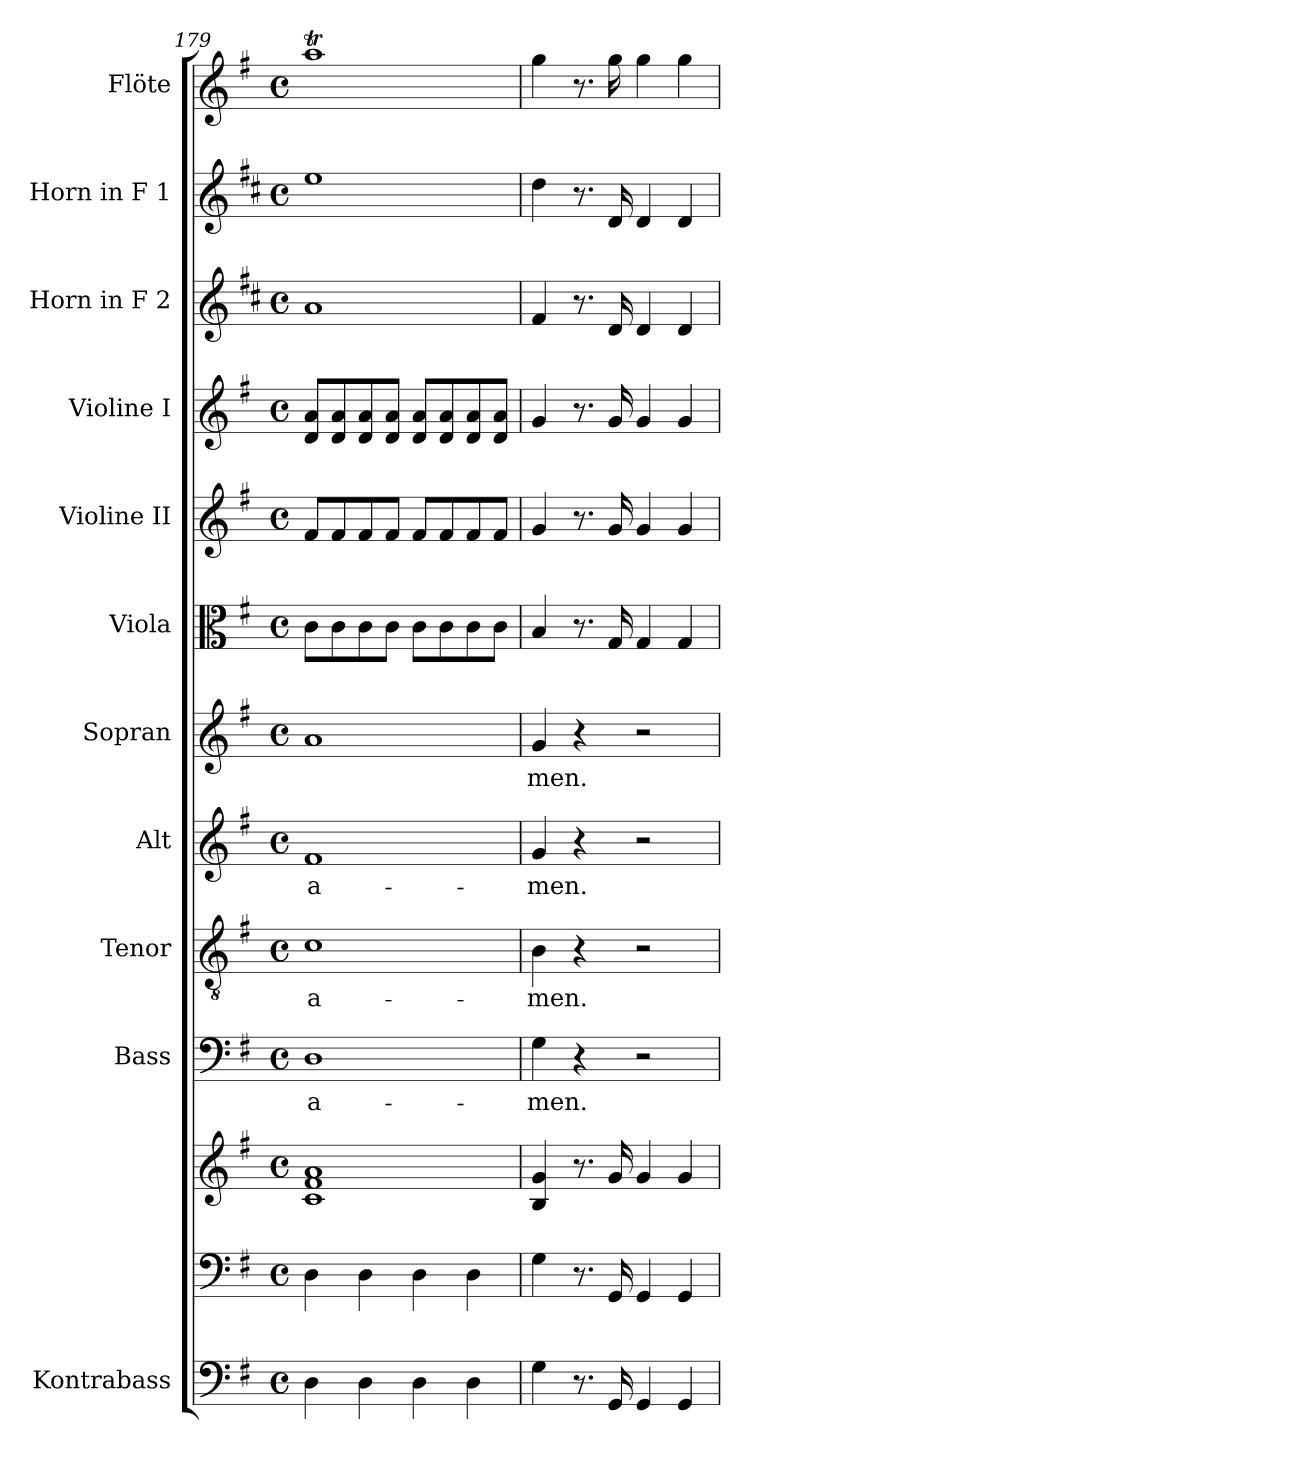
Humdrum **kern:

**kern	**kern	**kern	**kern	**text	**kern	**text	**kern	**text	**kern	**text	**kern	**kern	**kern	**kern	**kern	**kern
*part12	*part11	*part11	*part10	*part10	*part9	*part9	*part8	*part8	*part7	*part7	*part6	*part5	*part4	*part3	*part2	*part1
*staff13	*staff12	*staff11	*staff10	*staff10	*staff9	*staff9	*staff8	*staff8	*staff7	*staff7	*staff6	*staff5	*staff4	*staff3	*staff2	*staff1
*I"Kontrabass	*	*	*I"Bass	*	*I"Tenor	*	*I"Alt	*	*I"Sopran	*	*I"Viola	*I"Violine II	*I"Violine I	*I"Horn in F 2	*I"Horn in F 1	*I"Flöte
*I'Kb.	*	*	*I'B.	*	*I'T.	*	*I'A.	*	*I'S.	*	*I'Vla.	*I'Vl. II	*I'Vl. I	*	*	*I'Fl.
*clefF4	*clefF4	*clefG2	*clefF4	*	*clefGv2	*	*clefG2	*	*clefG2	*	*clefC3	*clefG2	*clefG2	*clefG2	*clefG2	*clefG2
*ITrd7c12	*	*	*	*	*	*	*	*	*	*	*	*	*	*ITrd4c7	*ITrd4c7	*
*k[f#]	*k[f#]	*k[f#]	*k[f#]	*	*k[f#]	*	*k[f#]	*	*k[f#]	*	*k[f#]	*k[f#]	*k[f#]	*k[f#]	*k[f#]	*k[f#]
*G:	*G:	*G:	*G:	*	*G:	*	*G:	*	*G:	*	*G:	*G:	*G:	*G:	*G:	*G:
*M4/4	*M4/4	*M4/4	*M4/4	*	*M4/4	*	*M4/4	*	*M4/4	*	*M4/4	*M4/4	*M4/4	*M4/4	*M4/4	*M4/4
*met(c)	*met(c)	*met(c)	*met(c)	*	*met(c)	*	*met(c)	*	*met(c)	*	*met(c)	*met(c)	*met(c)	*met(c)	*met(c)	*met(c)
=179	=179	=179	=179	=179	=179	=179	=179	=179	=179	=179	=179	=179	=179	=179	=179	=179
!	!	!	!	!LO:LY:b	!	!LO:LY:b	!	!LO:LY:b	!	!	!	!	!	!	!	!
4DD\	4D\	1c 1f# 1a	1D	a-	1c	a-	1f#	a-	1a	.	8c\L	8f#/L	8d/ 8a/L	1d	1a	1aaT
.	.	.	.	.	.	.	.	.	.	.	8c\	8f#/	8d/ 8a/	.	.	.
4DD\	4D\	.	.	.	.	.	.	.	.	.	8c\	8f#/	8d/ 8a/	.	.	.
.	.	.	.	.	.	.	.	.	.	.	8c\J	8f#/J	8d/ 8a/J	.	.	.
4DD\	4D\	.	.	.	.	.	.	.	.	.	8c\L	8f#/L	8d/ 8a/L	.	.	.
.	.	.	.	.	.	.	.	.	.	.	8c\	8f#/	8d/ 8a/	.	.	.
4DD\	4D\	.	.	.	.	.	.	.	.	.	8c\	8f#/	8d/ 8a/	.	.	.
.	.	.	.	.	.	.	.	.	.	.	8c\J	8f#/J	8d/ 8a/J	.	.	.
=180	=180	=180	=180	=180	=180	=180	=180	=180	=180	=180	=180	=180	=180	=180	=180	=180
!	!	!	!	!LO:LY:b	!	!LO:LY:b	!	!LO:LY:b	!	!LO:LY:b	!	!	!	!	!	!
4GG\	4G\	4B/ 4g/	4G\	-men.	4B\	-men.	4g/	-men.	4g/	-men.	4B/	4g/	4g/	4B/	4g\	4gg\
8.r	8.r	8.r	4r	.	4r	.	4r	.	4r	.	8.r	8.r	8.r	8.r	8.r	8.r
16GGG/	16GG/	16g/	.	.	.	.	.	.	.	.	16G/	16g/	16g/	16G/	16G/	16gg\
4GGG/	4GG/	4g/	2r	.	2r	.	2r	.	2r	.	4G/	4g/	4g/	4G/	4G/	4gg\
4GGG/	4GG/	4g/	.	.	.	.	.	.	.	.	4G/	4g/	4g/	4G/	4G/	4gg\
=	=	=	=	=	=	=	=	=	=	=	=	=	=	=	=	=
*-	*-	*-	*-	*-	*-	*-	*-	*-	*-	*-	*-	*-	*-	*-	*-	*-
